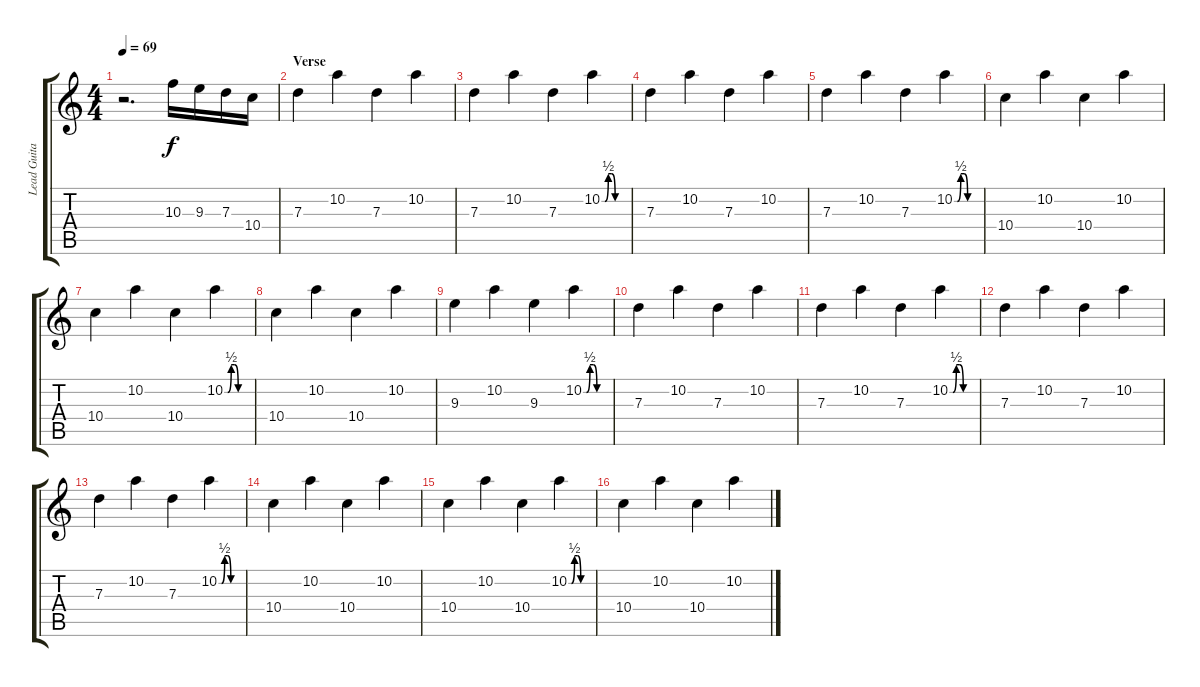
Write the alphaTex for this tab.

\track ("Lead Guitar 2" "Lead Guita") {instrument distortionguitar}
\staff {score tabs}
\tuning (E4 B3 G3 D3 A2 E2) {hide}
\ts (4 4)
\tempo 69
\clef g2
\ks c
r.2{d dy f} 10.3.16 9.3.16 7.3.16 10.4.16 |
\section ("" "Verse")
7.3.4 10.2.4 7.3.4 10.2.4 |
7.3.4 10.2.4 7.3.4 10.2{be (custom 0 0 7 0 15 2 23 2 31 0 45 0 60 0)}.4 |
7.3.4 10.2.4 7.3.4 10.2.4 |
7.3.4 10.2.4 7.3.4 10.2{be (custom 0 0 7 0 15 2 23 2 31 0 45 0 60 0)}.4 |
10.4.4 10.2.4 10.4.4 10.2.4 |
10.4.4 10.2.4 10.4.4 10.2{be (custom 0 0 7 0 15 2 23 2 31 0 45 0 60 0)}.4 |
10.4.4 10.2.4 10.4.4 10.2.4 |
9.3.4 10.2.4 9.3.4 10.2{be (custom 0 0 7 0 15 2 23 2 31 0 45 0 60 0)}.4 |
7.3.4 10.2.4 7.3.4 10.2.4 |
7.3.4 10.2.4 7.3.4 10.2{be (custom 0 0 7 0 15 2 23 2 31 0 45 0 60 0)}.4 |
7.3.4 10.2.4 7.3.4 10.2.4 |
7.3.4 10.2.4 7.3.4 10.2{be (custom 0 0 7 0 15 2 23 2 31 0 45 0 60 0)}.4 |
10.4.4 10.2.4 10.4.4 10.2.4 |
10.4.4 10.2.4 10.4.4 10.2{be (custom 0 0 7 0 15 2 23 2 31 0 45 0 60 0)}.4 |
10.4.4 10.2.4 10.4.4 10.2.4
